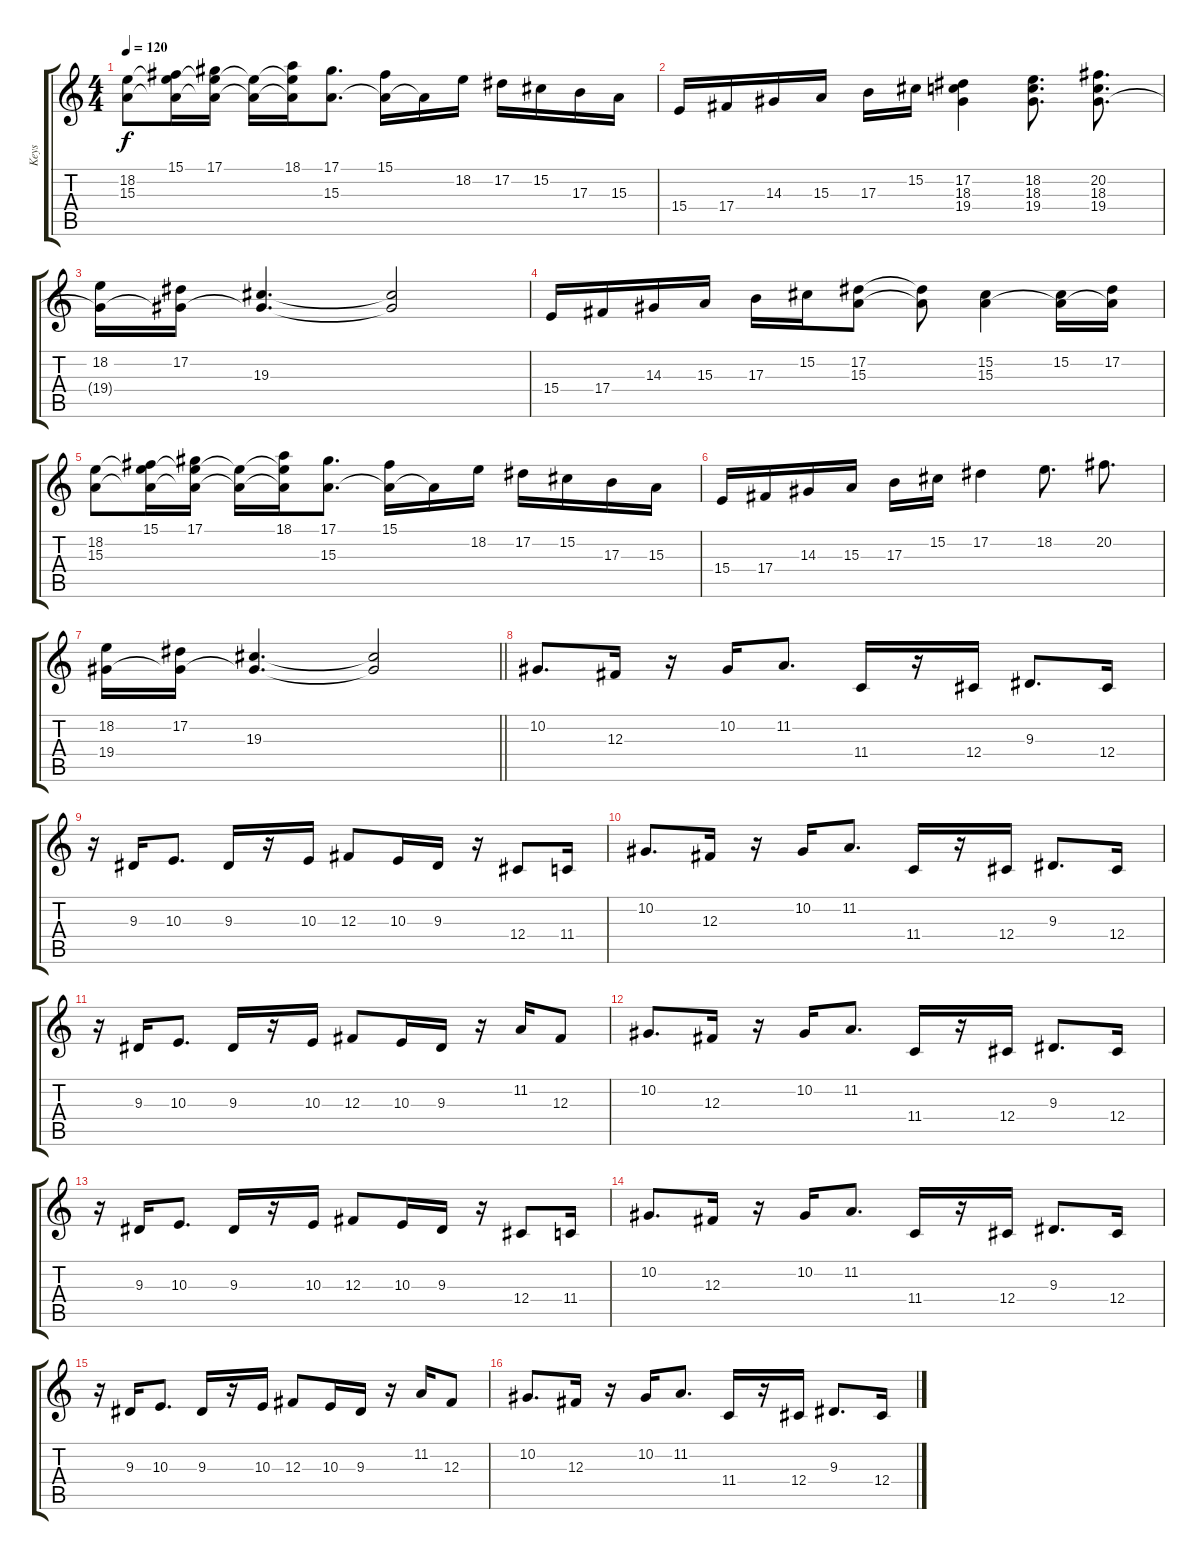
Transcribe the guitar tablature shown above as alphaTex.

\track ("Keys" "Keys") {instrument stringensemble1}
\staff {score tabs}
\tuning (Eb4 Bb3 Gb3 Db3 Ab2 Eb2) {hide}
\ts (4 4)
\tempo 120
\clef g2
\ks c
(18.2 15.3).8{dy f} (15.1 18.2{t} 15.3{t}).16 (17.1 18.2{t} 15.3{t}).16 (18.2{t} 15.3{t}).16 (18.1 18.2{t} 15.3{t}).16 (17.1 15.3).8{d} (15.1 15.3{t}).16 15.3{t}.16 18.2.16 17.2.16 15.2.16 17.3.16 15.3.16 |
15.4.16 17.4.16 14.3.16 15.3.16 17.3.16 15.2.16 (17.2 18.3 19.4).4 (18.2 18.3 19.4).8{d} (20.2 18.3 19.4).8{d} |
(18.2 19.4{t}).16 (17.2 19.4{t}).16 (19.3 19.4{t}).4{d} (19.3{t} 19.4{t}).2 |
15.4.16 17.4.16 14.3.16 15.3.16 17.3.16 15.2.16 (17.2 15.3).8 (17.2{t} 15.3{t}).8 (15.2 15.3).4 (15.2 15.3{t}).16 (17.2 15.3{t}).16 |
(18.2 15.3).8 (15.1 18.2{t} 15.3{t}).16 (17.1 18.2{t} 15.3{t}).16 (18.2{t} 15.3{t}).16 (18.1 18.2{t} 15.3{t}).16 (17.1 15.3).8{d} (15.1 15.3{t}).16 15.3{t}.16 18.2.16 17.2.16 15.2.16 17.3.16 15.3.16 |
15.4.16 17.4.16 14.3.16 15.3.16 17.3.16 15.2.16 17.2.4 18.2.8{d} 20.2.8{d} |
\barLineRight lightlight
(18.2 19.4).16 (17.2 19.4{t}).16 (19.3 19.4{t}).4{d} (19.3{t} 19.4{t}).2 |
10.2.8{d} 12.3.16 r.16 10.2.16 11.2.8{d} 11.4.16 r.16 12.4.16 9.3.8{d} 12.4.16 |
r.16 9.3.16 10.3.8{d} 9.3.16 r.16 10.3.16 12.3.8 10.3.16 9.3.16 r.16 12.4.8 11.4.16 |
10.2.8{d} 12.3.16 r.16 10.2.16 11.2.8{d} 11.4.16 r.16 12.4.16 9.3.8{d} 12.4.16 |
r.16 9.3.16 10.3.8{d} 9.3.16 r.16 10.3.16 12.3.8 10.3.16 9.3.16 r.16 11.2.16 12.3.8 |
10.2.8{d} 12.3.16 r.16 10.2.16 11.2.8{d} 11.4.16 r.16 12.4.16 9.3.8{d} 12.4.16 |
r.16 9.3.16 10.3.8{d} 9.3.16 r.16 10.3.16 12.3.8 10.3.16 9.3.16 r.16 12.4.8 11.4.16 |
10.2.8{d} 12.3.16 r.16 10.2.16 11.2.8{d} 11.4.16 r.16 12.4.16 9.3.8{d} 12.4.16 |
r.16 9.3.16 10.3.8{d} 9.3.16 r.16 10.3.16 12.3.8 10.3.16 9.3.16 r.16 11.2.16 12.3.8 |
10.2.8{d} 12.3.16 r.16 10.2.16 11.2.8{d} 11.4.16 r.16 12.4.16 9.3.8{d} 12.4.16
